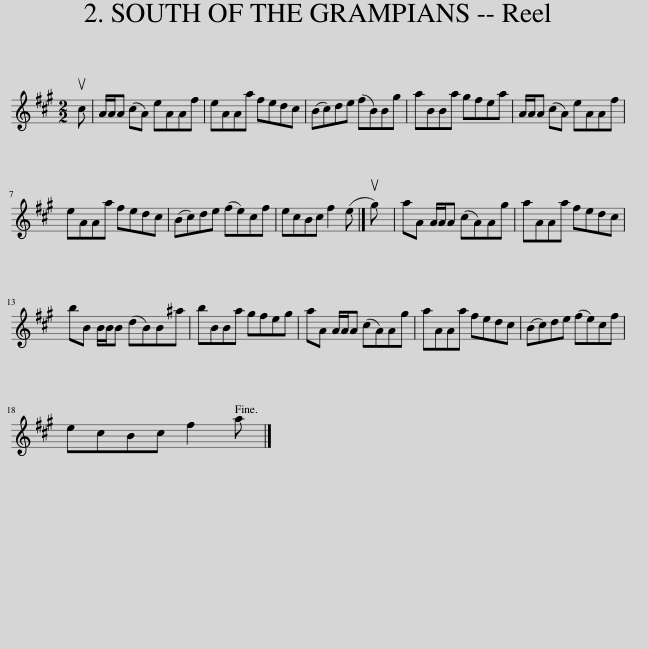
X:1
L:1/8
M:2/2
I:linebreak $
K:A
V:1 treble
V:1
 uc | A/A/A (cA) eAAf | eAAa fedc | (Bc)de (fB)Bg | aBBa gfea | %5
 A/A/A (cA) eAAf |$ eAAa fedc | (Bc)de (fe)cf | ecBc f2 (e |] ug) | %10
 aA A/A/A (cA)Ag | aAAa fedc |$ bB B/B/B (dB)B^a | bBBa gfeg | aA A/A/A (cA)Ag | %15
 aAAa fedc | (Bc)de (fe)cf |$ ecBc f2 a |] %18
